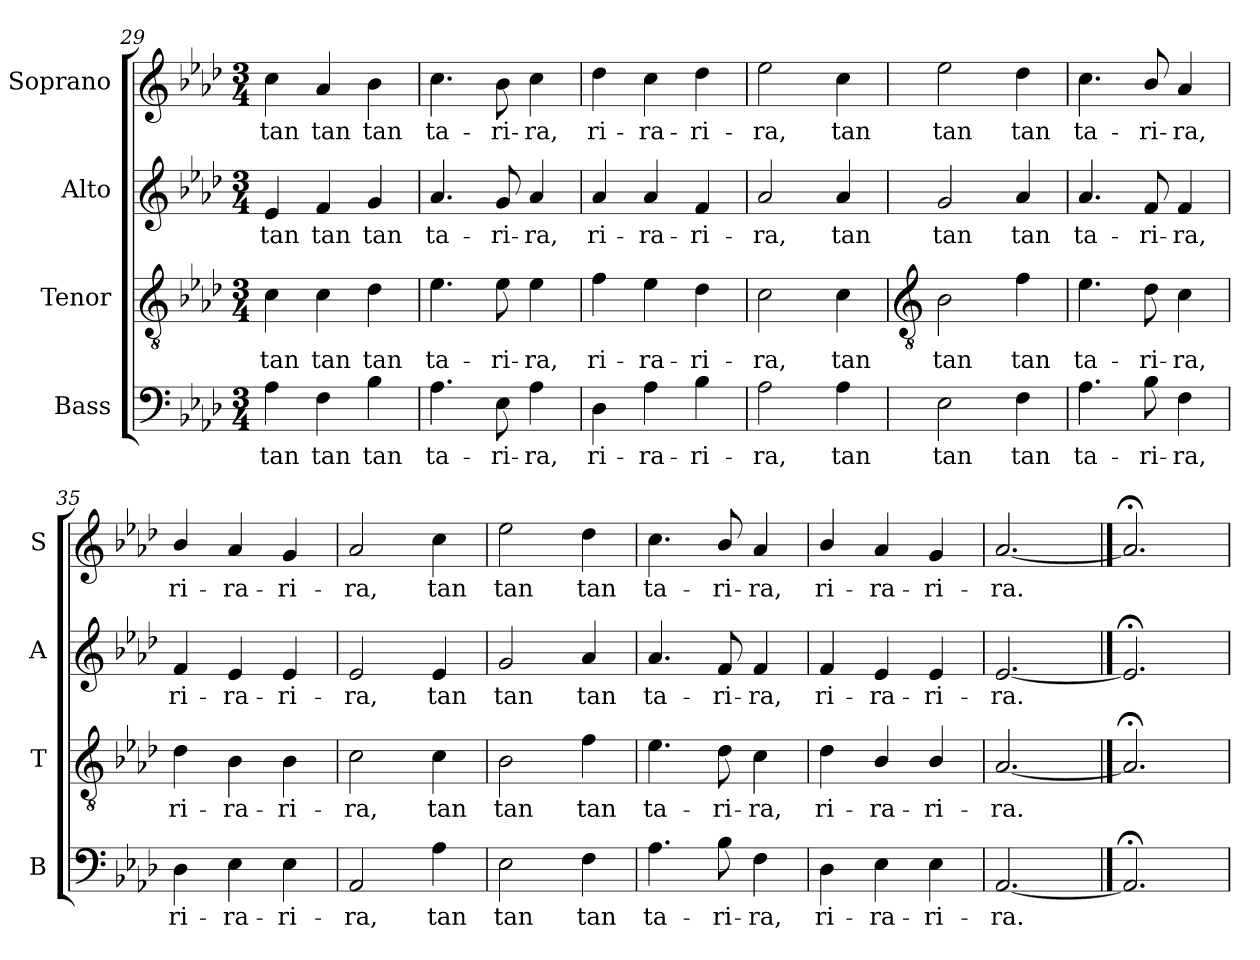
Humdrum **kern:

**kern	**text	**kern	**text	**kern	**text	**kern	**text
*part4	*part4	*part3	*part3	*part2	*part2	*part1	*part1
*staff4	*staff4	*staff3	*staff3	*staff2	*staff2	*staff1	*staff1
*I"Bass	*	*I"Tenor	*	*I"Alto	*	*I"Soprano	*
*I'B	*	*I'T	*	*I'A	*	*I'S	*
*clefF4	*	*clefGv2	*	*clefG2	*	*clefG2	*
*k[b-e-a-d-]	*	*k[b-e-a-d-]	*	*k[b-e-a-d-]	*	*k[b-e-a-d-]	*
*A-:	*	*A-:	*	*A-:	*	*A-:	*
*M3/4	*	*M3/4	*	*M3/4	*	*M3/4	*
=29	=29	=29	=29	=29	=29	=29	=29
!	!LO:LY:b	!	!LO:LY:b	!	!LO:LY:b	!	!LO:LY:b
4A-	tan	4c	tan	4e-	tan	4cc	tan
!	!LO:LY:b	!	!LO:LY:b	!	!LO:LY:b	!	!LO:LY:b
4F	tan	4c	tan	4f	tan	4a-	tan
!	!LO:LY:b	!	!LO:LY:b	!	!LO:LY:b	!	!LO:LY:b
4B-	tan	4d-	tan	4g	tan	4b-	tan
=30	=30	=30	=30	=30	=30	=30	=30
!	!LO:LY:b	!	!LO:LY:b	!	!LO:LY:b	!	!LO:LY:b
4.A-	ta-	4.e-	ta-	4.a-	ta-	4.cc	ta-
!	!LO:LY:b	!	!LO:LY:b	!	!LO:LY:b	!	!LO:LY:b
8E-	-ri-	8e-	-ri-	8g	-ri-	8b-	-ri-
!	!LO:LY:b	!	!LO:LY:b	!	!LO:LY:b	!	!LO:LY:b
4A-	-ra,	4e-	-ra,	4a-	-ra,	4cc	-ra,
=31	=31	=31	=31	=31	=31	=31	=31
!	!LO:LY:b	!	!LO:LY:b	!	!LO:LY:b	!	!LO:LY:b
4D-	ri-	4f	ri-	4a-	ri-	4dd-	ri-
!	!LO:LY:b	!	!LO:LY:b	!	!LO:LY:b	!	!LO:LY:b
4A-	-ra-	4e-	-ra-	4a-	-ra-	4cc	-ra-
!	!LO:LY:b	!	!LO:LY:b	!	!LO:LY:b	!	!LO:LY:b
4B-	-ri-	4d-	-ri-	4f	-ri-	4dd-	-ri-
=32	=32	=32	=32	=32	=32	=32	=32
!	!LO:LY:b	!	!LO:LY:b	!	!LO:LY:b	!	!LO:LY:b
2A-	-ra,	2c	-ra,	2a-	-ra,	2ee-	-ra,
!	!LO:LY:b	!	!LO:LY:b	!	!LO:LY:b	!	!LO:LY:b
4A-	tan	4c	tan	4a-	tan	4cc	tan
!!LO:LB:g=z
=33	=33	=33	=33	=33	=33	=33	=33
*	*	*clefGv2	*	*	*	*	*
!	!LO:LY:b	!	!LO:LY:b	!	!LO:LY:b	!	!LO:LY:b
2E-	tan	2B-	tan	2g	tan	2ee-	tan
!	!LO:LY:b	!	!LO:LY:b	!	!LO:LY:b	!	!LO:LY:b
4F	tan	4f	tan	4a-	tan	4dd-	tan
=34	=34	=34	=34	=34	=34	=34	=34
!	!LO:LY:b	!	!LO:LY:b	!	!LO:LY:b	!	!LO:LY:b
4.A-	ta-	4.e-	ta-	4.a-	ta-	4.cc	ta-
!	!LO:LY:b	!	!LO:LY:b	!	!LO:LY:b	!	!LO:LY:b
8B-	-ri-	8d-	-ri-	8f	-ri-	8b-/	-ri-
!	!LO:LY:b	!	!LO:LY:b	!	!LO:LY:b	!	!LO:LY:b
4F	-ra,	4c	-ra,	4f	-ra,	4a-	-ra,
=35	=35	=35	=35	=35	=35	=35	=35
!	!LO:LY:b	!	!LO:LY:b	!	!LO:LY:b	!	!LO:LY:b
4D-	ri-	4d-	ri-	4f	ri-	4b-/	ri-
!	!LO:LY:b	!	!LO:LY:b	!	!LO:LY:b	!	!LO:LY:b
4E-	-ra-	4B-	-ra-	4e-	-ra-	4a-	-ra-
!	!LO:LY:b	!	!LO:LY:b	!	!LO:LY:b	!	!LO:LY:b
4E-	-ri-	4B-	-ri-	4e-	-ri-	4g	-ri-
=36	=36	=36	=36	=36	=36	=36	=36
!	!LO:LY:b	!	!LO:LY:b	!	!LO:LY:b	!	!LO:LY:b
2AA-	-ra,	2c	-ra,	2e-	-ra,	2a-	-ra,
!	!LO:LY:b	!	!LO:LY:b	!	!LO:LY:b	!	!LO:LY:b
4A-	tan	4c	tan	4e-	tan	4cc	tan
=37	=37	=37	=37	=37	=37	=37	=37
!	!LO:LY:b	!	!LO:LY:b	!	!LO:LY:b	!	!LO:LY:b
2E-	tan	2B-	tan	2g	tan	2ee-	tan
!	!LO:LY:b	!	!LO:LY:b	!	!LO:LY:b	!	!LO:LY:b
4F	tan	4f	tan	4a-	tan	4dd-	tan
=38	=38	=38	=38	=38	=38	=38	=38
!	!LO:LY:b	!	!LO:LY:b	!	!LO:LY:b	!	!LO:LY:b
4.A-	ta-	4.e-	ta-	4.a-	ta-	4.cc	ta-
!	!LO:LY:b	!	!LO:LY:b	!	!LO:LY:b	!	!LO:LY:b
8B-	-ri-	8d-	-ri-	8f	-ri-	8b-/	-ri-
!	!LO:LY:b	!	!LO:LY:b	!	!LO:LY:b	!	!LO:LY:b
4F	-ra,	4c	-ra,	4f	-ra,	4a-	-ra,
=39	=39	=39	=39	=39	=39	=39	=39
!	!LO:LY:b	!	!LO:LY:b	!	!LO:LY:b	!	!LO:LY:b
4D-	ri-	4d-	ri-	4f	ri-	4b-/	ri-
!	!LO:LY:b	!	!LO:LY:b	!	!LO:LY:b	!	!LO:LY:b
4E-	-ra-	4B-/	-ra-	4e-	-ra-	4a-	-ra-
!	!LO:LY:b	!	!LO:LY:b	!	!LO:LY:b	!	!LO:LY:b
4E-	-ri-	4B-/	-ri-	4e-	-ri-	4g	-ri-
=40	=40	=40	=40	=40	=40	=40	=40
!	!LO:LY:b	!	!LO:LY:b	!	!LO:LY:b	!	!LO:LY:b
[2.AA-	-ra.	[2.A-	-ra.	[2.e-	-ra.	[2.a-	-ra.
==41	==41	==41	==41	==41	==41	==41	==41
2.AA-;<]	.	2.A-;<]	.	2.e-;<]	.	2.a-;<]	.
=	=	=	=	=	=	=	=
*-	*-	*-	*-	*-	*-	*-	*-
